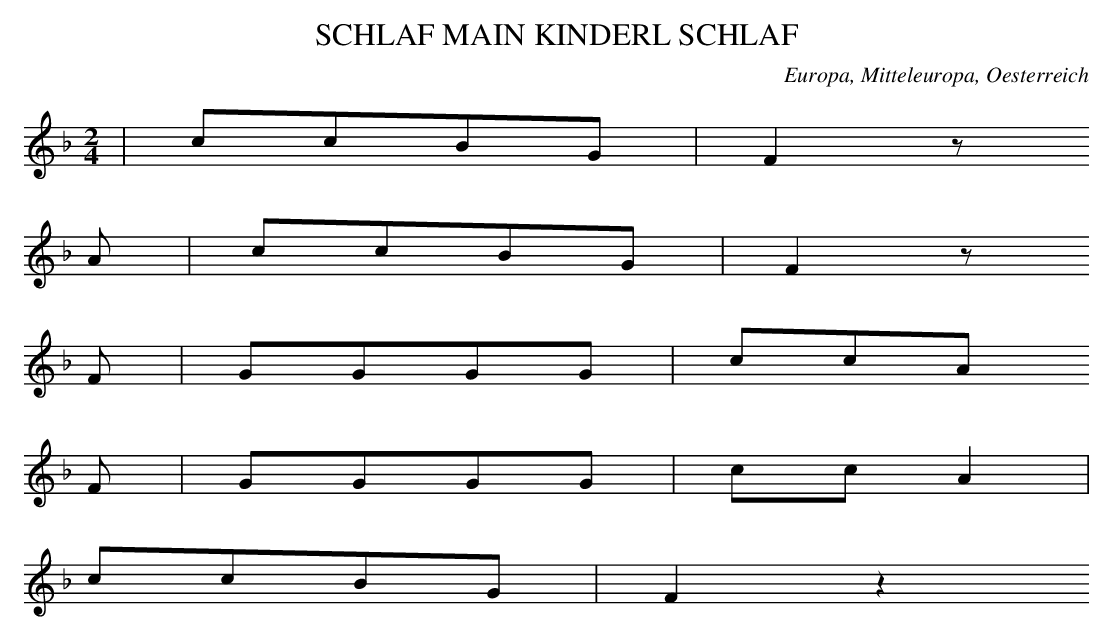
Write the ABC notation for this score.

X:1
T: SCHLAF MAIN KINDERL SCHLAF
O: Europa, Mitteleuropa, Oesterreich
M: 2/4
L: 1/8
K: F
 | ccBG | F2z
A | ccBG | F2z
F | GGGG | ccA
F | GGGG | ccA2 |
ccBG | F2z2
